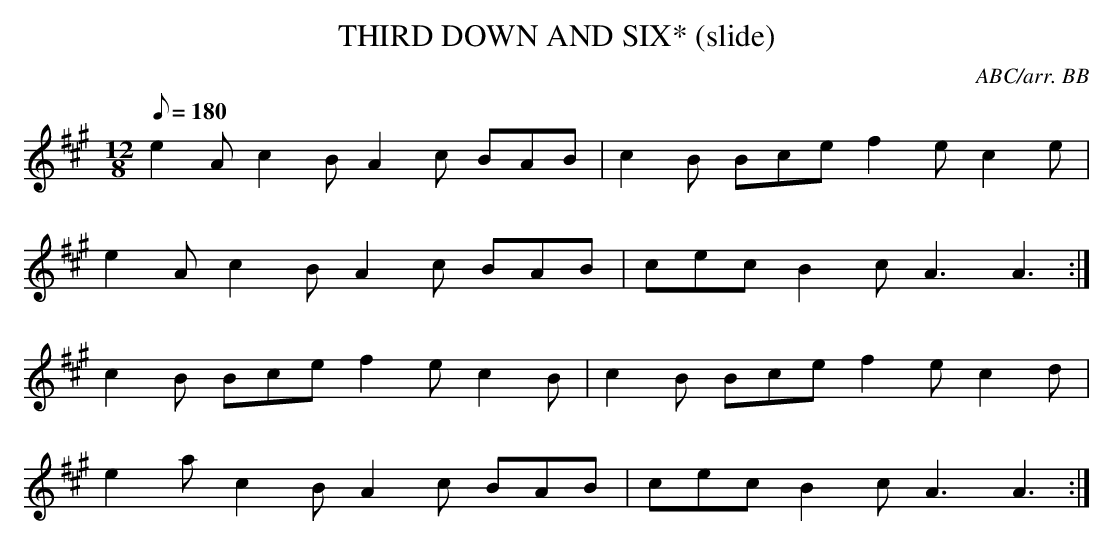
X:1
T:THIRD DOWN AND SIX* (slide)
C:ABC/arr. BB
L:1/8
M:12/8
Q:180
K:A
e2A c2B A2c BAB|c2B Bce f2e c2e|
e2A c2B A2c BAB|cec B2c A3 A3 :|
c2B Bce f2e c2B|c2B Bce f2e c2d|
e2a c2B A2c BAB|cec B2c A3 A3 :|
